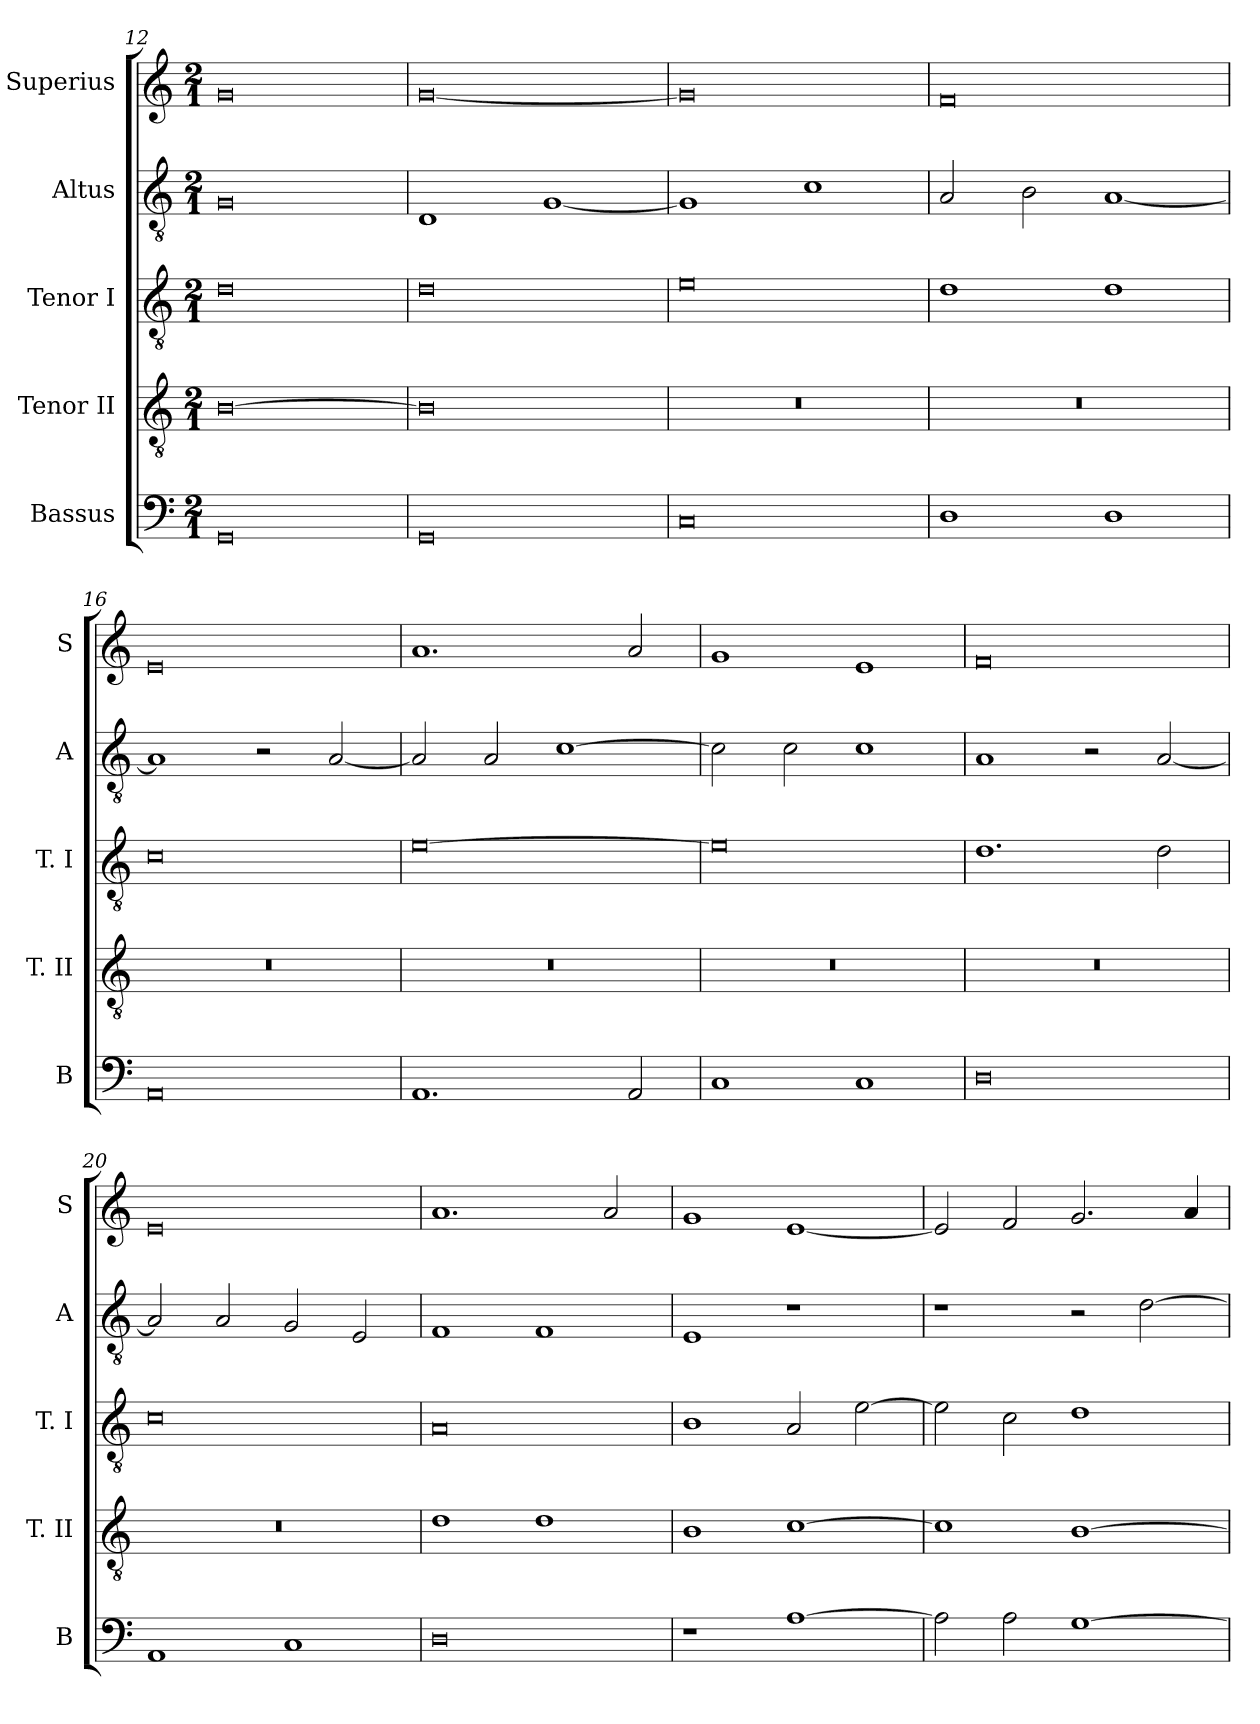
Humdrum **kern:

**kern	**kern	**kern	**kern	**kern
*part5	*part4	*part3	*part2	*part1
*staff5	*staff4	*staff3	*staff2	*staff1
*I"Bassus	*I"Tenor II	*I"Tenor I	*I"Altus	*I"Superius
*I'B	*I'T. II	*I'T. I	*I'A	*I'S
*clefF4	*clefGv2	*clefGv2	*clefGv2	*clefG2
*k[]	*k[]	*k[]	*k[]	*k[]
*C:	*C:	*C:	*C:	*C:
*M2/1	*M2/1	*M2/1	*M2/1	*M2/1
=12	=12	=12	=12	=12
0GG	[0B	0d	0G	0g
=13	=13	=13	=13	=13
0GG	0B]	0d	1D	[0g
.	.	.	[1G	.
=14	=14	=14	=14	=14
0C	0r	0e	1G]	0g]
.	.	.	1c	.
=15	=15	=15	=15	=15
1D	0r	1d	2A	0f
.	.	.	2B	.
1D	.	1d	[1A	.
=16	=16	=16	=16	=16
0AA	0r	0c	1A]	0e
.	.	.	2r	.
.	.	.	[2A	.
=17	=17	=17	=17	=17
1.AA	0r	[0e	2A]	1.a
.	.	.	2A	.
.	.	.	[1c	.
2AA	.	.	.	2a
=18	=18	=18	=18	=18
1C	0r	0e]	2c]	1g
.	.	.	2c	.
1C	.	.	1c	1e
=19	=19	=19	=19	=19
0D	0r	1.d	1A	0f
.	.	.	2r	.
.	.	2d	[2A	.
=20	=20	=20	=20	=20
1AA	0r	0c	2A]	0e
.	.	.	2A	.
1C	.	.	2G	.
.	.	.	2E	.
=21	=21	=21	=21	=21
0D	1d	0A	1F	1.a
.	1d	.	1F	.
.	.	.	.	2a
=22	=22	=22	=22	=22
1r	1B	1B	1E	1g
[1A	[1c	2A	1r	[1e
.	.	[2e	.	.
=23	=23	=23	=23	=23
2A]	1c]	2e]	1r	2e]
2A	.	2c	.	2f
[1G	[1B	1d	2r	2.g
.	.	.	[2d	.
.	.	.	.	4a
=	=	=	=	=
*-	*-	*-	*-	*-
